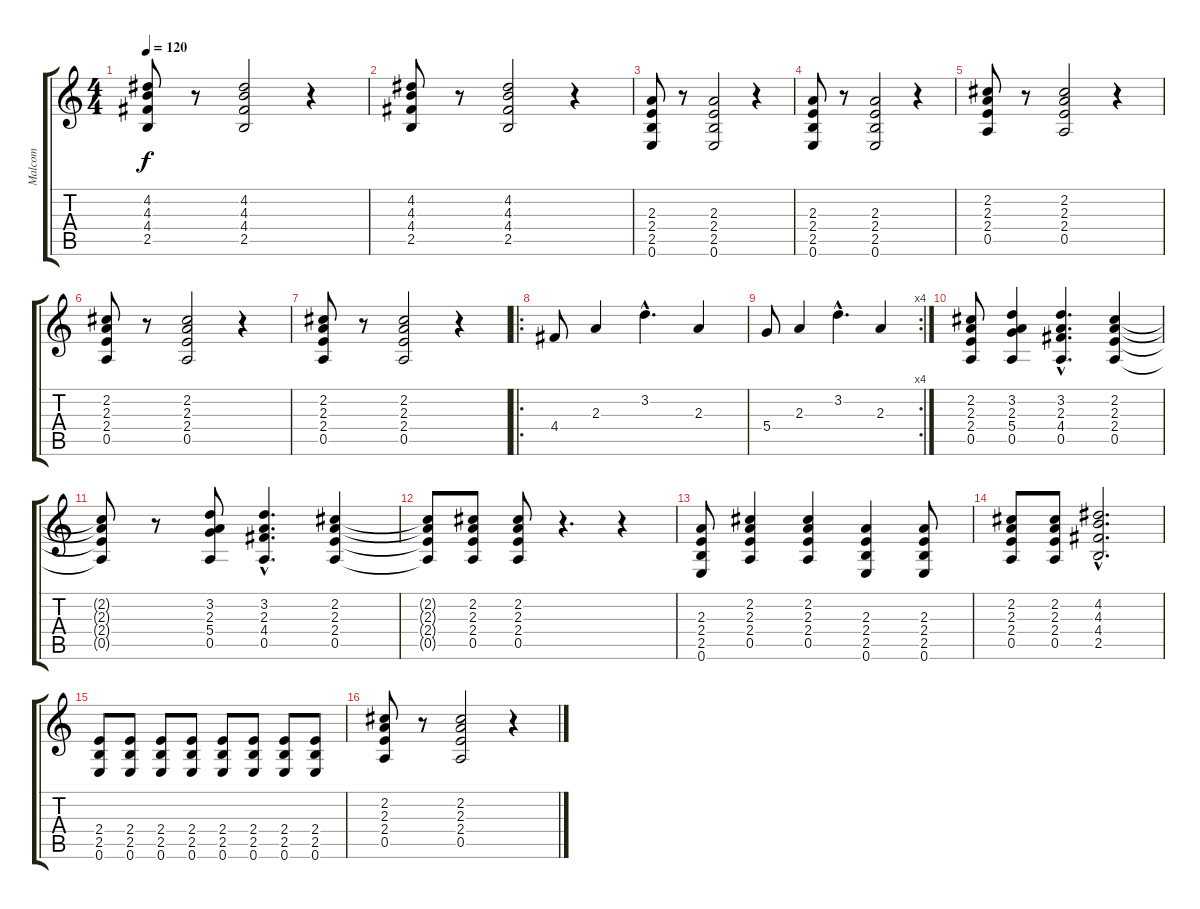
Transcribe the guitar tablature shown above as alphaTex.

\track ("Malcom" "Malcom") {instrument distortionguitar}
\staff {score tabs}
\tuning (E4 B3 G3 D3 A2 E2) {hide}
\ts (4 4)
\tempo 120
\clef g2
\ks c
(4.2 4.3 4.4 2.5).8{dy f} r.8 (4.2 4.3 4.4 2.5).2 r.4 |
(4.2 4.3 4.4 2.5).8 r.8 (4.2 4.3 4.4 2.5).2 r.4 |
(2.3 2.4 2.5 0.6).8 r.8 (2.3 2.4 2.5 0.6).2 r.4 |
(2.3 2.4 2.5 0.6).8 r.8 (2.3 2.4 2.5 0.6).2 r.4 |
(2.2 2.3 2.4 0.5).8 r.8 (2.2 2.3 2.4 0.5).2 r.4 |
(2.2 2.3 2.4 0.5).8 r.8 (2.2 2.3 2.4 0.5).2 r.4 |
(2.2 2.3 2.4 0.5).8 r.8 (2.2 2.3 2.4 0.5).2 r.4 |
\ro
4.4.8 2.3.4 3.2{hac}.4{d} 2.3.4 |
\rc 4
5.4.8 2.3.4 3.2{hac}.4{d} 2.3.4 |
(2.2 2.3 2.4 0.5).8 (3.2 2.3 5.4 0.5).4 (3.2{hac} 2.3{hac} 4.4{hac} 0.5{hac}).4{d} (2.2 2.3 2.4 0.5).4 |
(2.2{t} 2.3{t} 2.4{t} 0.5{t}).8 r.8 (3.2 2.3 5.4 0.5).8 (3.2{hac} 2.3{hac} 4.4{hac} 0.5{hac}).4{d} (2.2 2.3 2.4 0.5).4 |
(2.2{t} 2.3{t} 2.4{t} 0.5{t}).8 (2.2 2.3 2.4 0.5).8 (2.2 2.3 2.4 0.5).8 r.4{d} r.4 |
(2.3 2.4 2.5 0.6).8 (2.2 2.3 2.4 0.5).4 (2.2 2.3 2.4 0.5).4 (2.3 2.4 2.5 0.6).4 (2.3 2.4 2.5 0.6).8 |
(2.2 2.3 2.4 0.5).8 (2.2 2.3 2.4 0.5).8 (4.2{hac} 4.3{hac} 4.4{hac} 2.5{hac}).2{d} |
(2.4 2.5 0.6).8 (2.4 2.5 0.6).8 (2.4 2.5 0.6).8 (2.4 2.5 0.6).8 (2.4 2.5 0.6).8 (2.4 2.5 0.6).8 (2.4 2.5 0.6).8 (2.4 2.5 0.6).8 |
(2.2 2.3 2.4 0.5).8 r.8 (2.2 2.3 2.4 0.5).2 r.4
